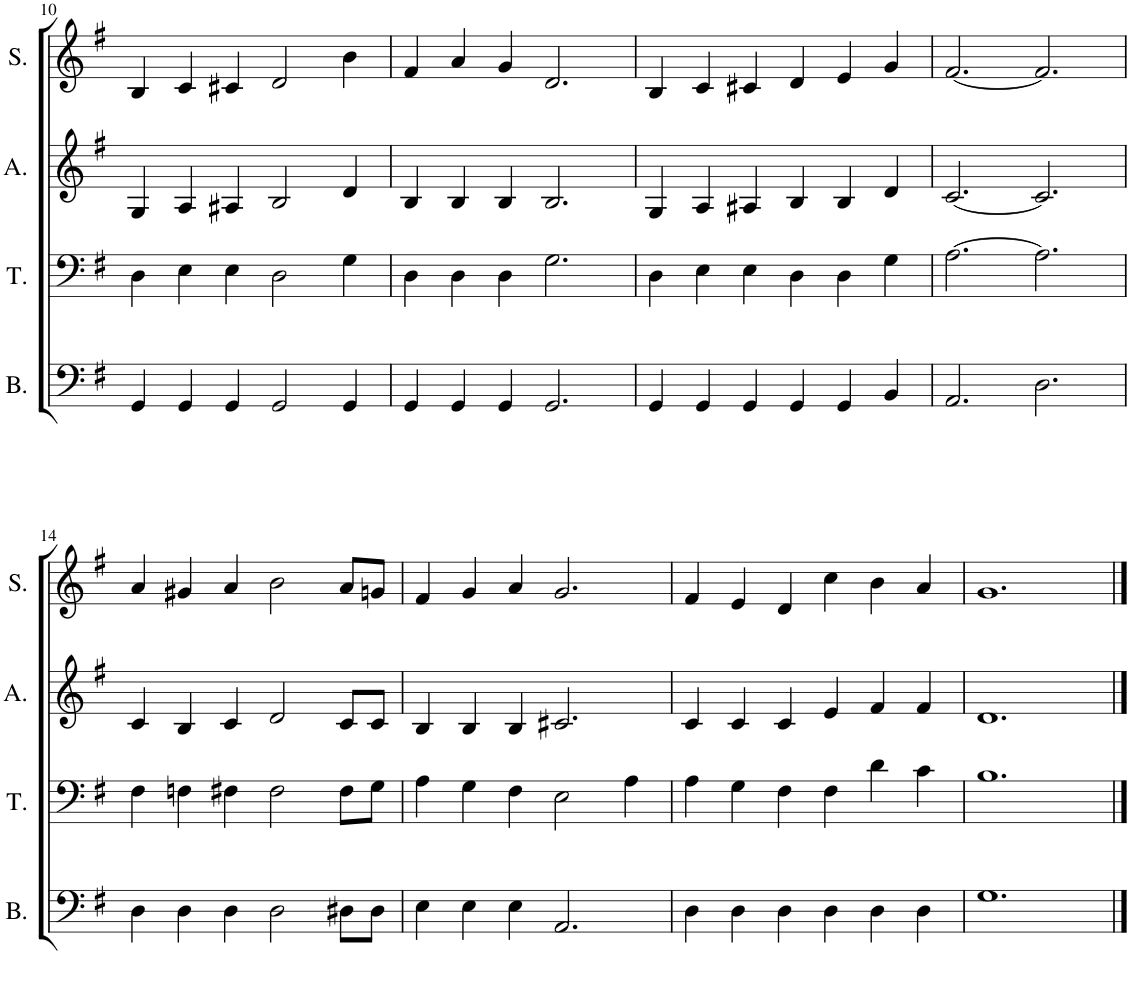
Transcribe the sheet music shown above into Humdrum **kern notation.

**kern	**kern	**kern	**kern
*part4	*part3	*part2	*part1
*staff4	*staff3	*staff2	*staff1
*I"Bass	*I"Tenor	*I"Alto	*I"Soprano
*I'B.	*I'T.	*I'A.	*I'S.
!!LO:PB:g=z
*clefF4	*clefF4	*clefG2	*clefG2
*k[f#]	*k[f#]	*k[f#]	*k[f#]
*M6/4	*M6/4	*M6/4	*M6/4
=10	=10	=10	=10
4GG/	4D\	4G/	4B/
4GG/	4E\	4A/	4c/
4GG/	4E\	4A#X/	4c#X/
2GG/	2D\	2B/	2d/
4GG/	4G\	4d/	4b\
=11	=11	=11	=11
4GG/	4D\	4B/	4f#/
4GG/	4D\	4B/	4a/
4GG/	4D\	4B/	4g/
2.GG/	2.G\	2.B/	2.d/
=12	=12	=12	=12
4GG/	4D\	4G/	4B/
4GG/	4E\	4A/	4c/
4GG/	4E\	4A#X/	4c#X/
4GG/	4D\	4B/	4d/
4GG/	4D\	4B/	4e/
4BB/	4G\	4d/	4g/
=13	=13	=13	=13
2.AA/	[2.A\	[2.c/	[2.f#/
2.D\	2.A\]	2.c/]	2.f#/]
!!LO:LB:g=z
=14	=14	=14	=14
4D\	4F#\	4c/	4a/
4D\	4Fn\	4B/	4g#X/
4D\	4F#X\	4c/	4a/
2D\	2F#\	2d/	2b\
8D#X\L	8F#\L	8c/L	8a/L
8D#\J	8G\J	8c/J	8gn/J
=15	=15	=15	=15
4E\	4A\	4B/	4f#/
4E\	4G\	4B/	4g/
4E\	4F#\	4B/	4a/
2.AA/	2E\	2.c#X/	2.g/
.	4A\	.	.
=16	=16	=16	=16
4D\	4A\	4c/	4f#/
4D\	4G\	4c/	4e/
4D\	4F#\	4c/	4d/
4D\	4F#\	4e/	4cc\
4D\	4d\	4f#/	4b\
4D\	4c\	4f#/	4a/
=17	=17	=17	=17
1.G	1.B	1.d	1.g
==	==	==	==
*-	*-	*-	*-
